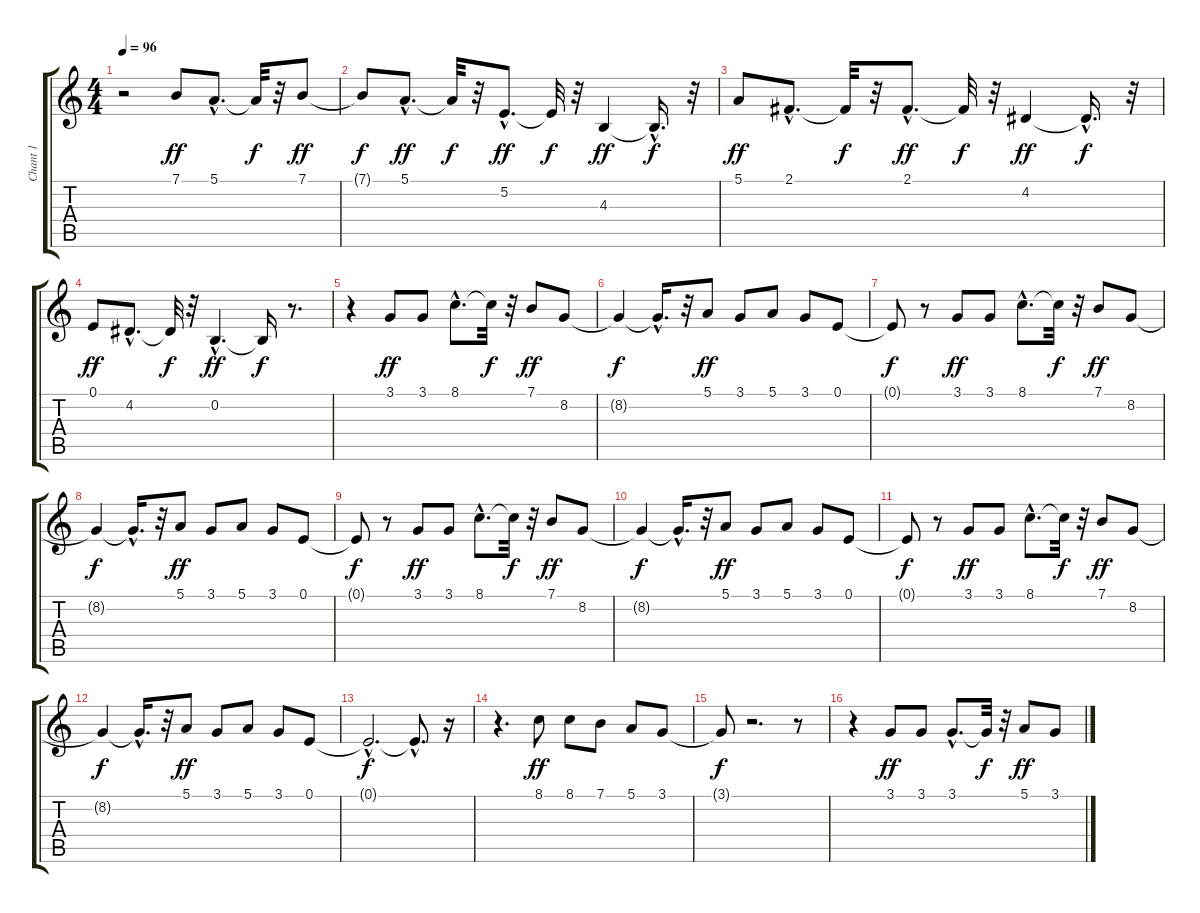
\track ("Chant 1" "Chant 1") {instrument synthvoice}
\staff {score tabs}
\tuning (E4 B3 G3 D3 A2 E2) {hide}
\ts (4 4)
\tempo 96
\clef g2
\ks c
r.2{dy f} 7.1.8{dy ff} 5.1{hac}.8{d} 5.1{t}.32{dy f} r.32 7.1.8{dy ff} |
7.1{t}.8{dy f} 5.1{hac}.8{d dy ff} 5.1{t}.32{dy f} r.32 5.2{hac}.8{d dy ff} 5.2{t}.32{dy f} r.32 4.3.4{dy ff} 4.3{hac t}.16{d dy f} r.32 |
5.1.8{dy ff} 2.1{hac}.8{d} 2.1{t}.32{dy f} r.32 2.1{hac}.8{d dy ff} 2.1{t}.32{dy f} r.32 4.2.4{dy ff} 4.2{hac t}.16{d dy f} r.32 |
0.1.8{dy ff} 4.2{hac}.8{d} 4.2{t}.32{dy f} r.32 0.2{hac}.4{d dy ff} 0.2{t}.16{dy f} r.8{d} |
r.4 3.1.8{dy ff} 3.1.8 8.1{hac}.8{d} 8.1{t}.32{dy f} r.32 7.1.8{dy ff} 8.2.8 |
8.2{t}.4{dy f} 8.2{hac t}.16{d} r.32 5.1.8{dy ff} 3.1.8 5.1.8 3.1.8 0.1.8 |
0.1{t}.8{dy f} r.8 3.1.8{dy ff} 3.1.8 8.1{hac}.8{d} 8.1{t}.32{dy f} r.32 7.1.8{dy ff} 8.2.8 |
8.2{t}.4{dy f} 8.2{hac t}.16{d} r.32 5.1.8{dy ff} 3.1.8 5.1.8 3.1.8 0.1.8 |
0.1{t}.8{dy f} r.8 3.1.8{dy ff} 3.1.8 8.1{hac}.8{d} 8.1{t}.32{dy f} r.32 7.1.8{dy ff} 8.2.8 |
8.2{t}.4{dy f} 8.2{hac t}.16{d} r.32 5.1.8{dy ff} 3.1.8 5.1.8 3.1.8 0.1.8 |
0.1{t}.8{dy f} r.8 3.1.8{dy ff} 3.1.8 8.1{hac}.8{d} 8.1{t}.32{dy f} r.32 7.1.8{dy ff} 8.2.8 |
8.2{t}.4{dy f} 8.2{hac t}.16{d} r.32 5.1.8{dy ff} 3.1.8 5.1.8 3.1.8 0.1.8 |
0.1{hac t}.2{d dy f} 0.1{hac t}.8{d} r.16 |
r.4{d} 8.1.8{dy ff} 8.1.8 7.1.8 5.1.8 3.1.8 |
3.1{t}.8{dy f} r.2{d} r.8 |
r.4 3.1.8{dy ff} 3.1.8 3.1{hac}.8{d} 3.1{t}.32{dy f} r.32 5.1.8{dy ff} 3.1.8
